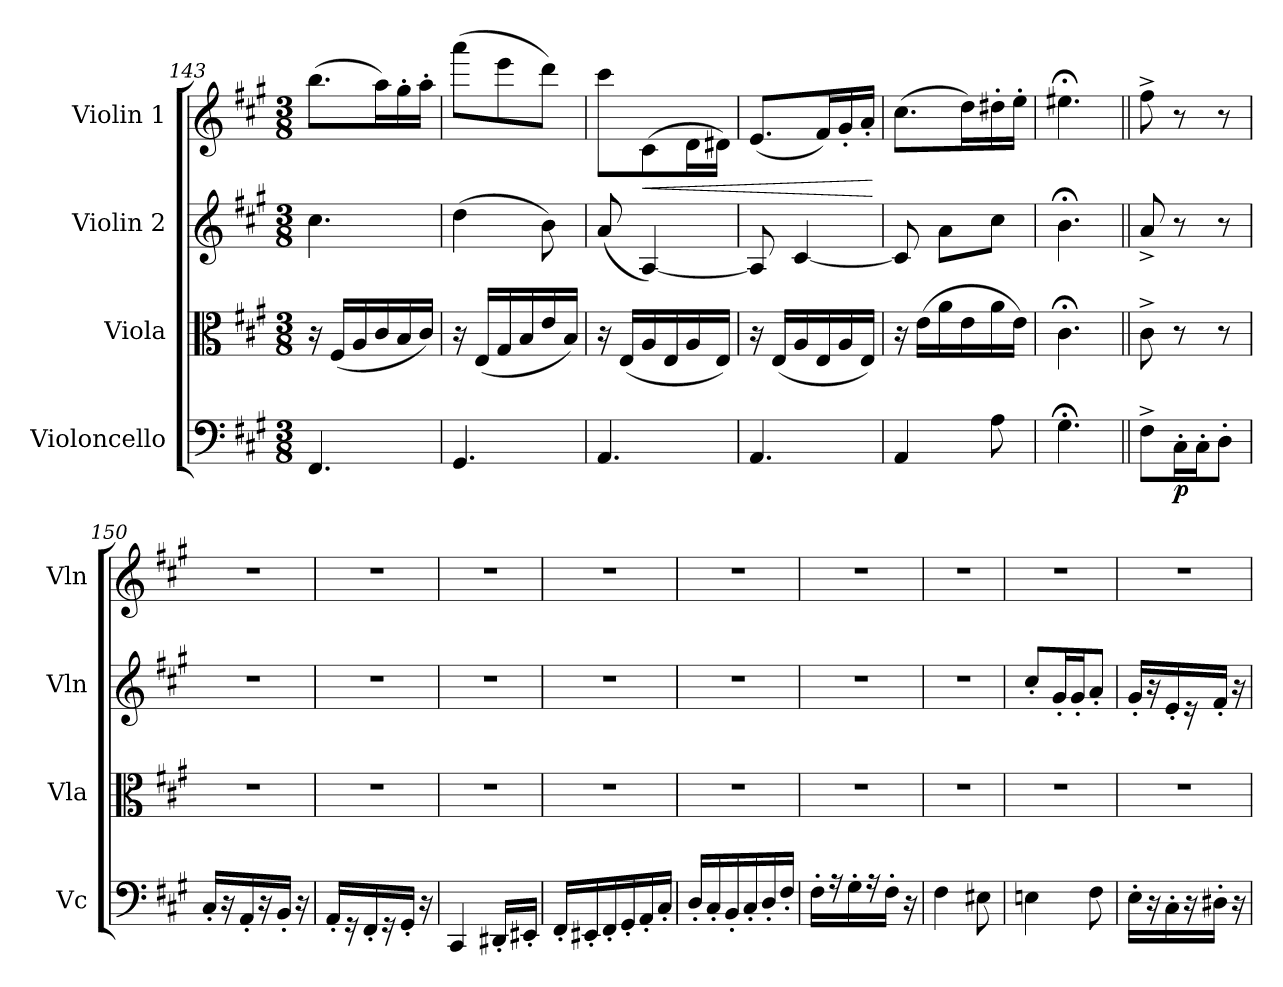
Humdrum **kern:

**kern	**dynam	**kern	**kern	**kern	**dynam
*part4	*part4	*part3	*part2	*part1	*part1
*staff4	*staff4	*staff3	*staff2	*staff1	*staff1
*I"Violoncello	*	*I"Viola	*I"Violin 2	*I"Violin 1	*
*I'Vc	*	*I'Vla	*I'Vln	*I'Vln	*
*clefF4	*	*clefC3	*clefG2	*clefG2	*
*k[f#c#g#]	*	*k[f#c#g#]	*k[f#c#g#]	*k[f#c#g#]	*
*M3/8	*	*M3/8	*M3/8	*M3/8	*
=143	=143	=143	=143	=143	=143
4.FF#/	.	16r	4.cc#\	(8.bb\L	.
.	.	(16F#/LL	.	.	.
.	.	16A/	.	.	.
.	.	16c#/	.	16aa\L)	.
.	.	16B/	.	16gg#'\	.
.	.	16c#/JJ)	.	16aa'\JJ	.
=144	=144	=144	=144	=144	=144
4.GG#/	.	16r	(4dd\	(8aaa\L	.
.	.	(16E/LL	.	.	.
.	.	16G#/	.	8eee\	.
.	.	16B/	.	.	.
.	.	16e/	8b\)	8ddd\J)	.
.	.	16B/JJ)	.	.	.
!!LO:LB:g=z
=145	=145	=145	=145	=145	=145
4.AA/	.	16r	(8a/	8ccc#\L	.
.	.	(16E/LL	.	.	.
!	!	!	!	!	!LO:HP:b
.	.	16A/	[4A/)	(8c#\	<
.	.	16E/	.	.	.
.	.	16A/	.	16d\L	.
.	.	16E/JJ)	.	16d#X\JJ)	.
=146	=146	=146	=146	=146	=146
4.AA/	.	16r	8A/]	(8.e/L	.
.	.	(16E/LL	.	.	.
.	.	16A/	[4c#/	.	.
.	.	16E/	.	16f#/L)	.
.	.	16A/	.	16g#'/	.
.	.	16E/JJ)	.	16a'/JJ	.
.	.	.	.	.	[
=147	=147	=147	=147	=147	=147
4AA/	.	16r	8c#/]	(8.cc#\L	.
.	.	(16e\LL	.	.	.
.	.	16a\	8a\L	.	.
.	.	16e\	.	16dd\L)	.
8A\	.	16a\	8cc#\J	16dd#X'\	.
.	.	16e\JJ)	.	16ee'\JJ	.
=148	=148	=148	=148	=148	=148
4.G#;<\	.	4.c#;<\	4.b;<\	4.ee#X;<\	.
=149||	=149||	=149||	=149||	=149||	=149||
8F#^\L	.	8c#^\	8a^/	8ff#^\	.
!	!LO:DY:b	!	!	!	!
16C#'\L	p	8r	8r	8r	.
16C#'\J	.	.	.	.	.
8D'\J	.	8r	8r	8r	.
=150	=150	=150	=150	=150	=150
16C#'/LL	.	4.r	4.r	4.r	.
16r	.	.	.	.	.
16AA'/	.	.	.	.	.
16r	.	.	.	.	.
16BB'/JJ	.	.	.	.	.
16r	.	.	.	.	.
=151	=151	=151	=151	=151	=151
16AA'/LL	.	4.r	4.r	4.r	.
16r	.	.	.	.	.
16FF#'/	.	.	.	.	.
16r	.	.	.	.	.
16GG#'/JJ	.	.	.	.	.
16r	.	.	.	.	.
!!LO:LB:g=z
=152	=152	=152	=152	=152	=152
4CC#/	.	4.r	4.r	4.r	.
16DD#X'/LL	.	.	.	.	.
16EE#X'/JJ	.	.	.	.	.
=153	=153	=153	=153	=153	=153
16FF#'/LL	.	4.r	4.r	4.r	.
16EE#X'/	.	.	.	.	.
16FF#'/	.	.	.	.	.
16GG#'/	.	.	.	.	.
16AA'/	.	.	.	.	.
16C#'/JJ	.	.	.	.	.
=154	=154	=154	=154	=154	=154
16D'/LL	.	4.r	4.r	4.r	.
16C#'/	.	.	.	.	.
16BB'/	.	.	.	.	.
16C#'/	.	.	.	.	.
16D'/	.	.	.	.	.
16F#'/JJ	.	.	.	.	.
=155	=155	=155	=155	=155	=155
16F#'\LL	.	4.r	4.r	4.r	.
16r	.	.	.	.	.
16G#'\	.	.	.	.	.
16r	.	.	.	.	.
16F#'\JJ	.	.	.	.	.
16r	.	.	.	.	.
=156	=156	=156	=156	=156	=156
4F#\	.	4.r	4.r	4.r	.
8E#X\	.	.	.	.	.
=157	=157	=157	=157	=157	=157
4En\	.	4.r	8cc#'/L	4.r	.
.	.	.	16g#'/L	.	.
.	.	.	16g#'/J	.	.
8F#\	.	.	8a'/J	.	.
=158	=158	=158	=158	=158	=158
16E'\LL	.	4.r	16g#'/LL	4.r	.
16r	.	.	16r	.	.
16C#'\	.	.	16e'/	.	.
16r	.	.	16r	.	.
16D#X'\JJ	.	.	16f#'/JJ	.	.
16r	.	.	16r	.	.
=	=	=	=	=	=
*-	*-	*-	*-	*-	*-
